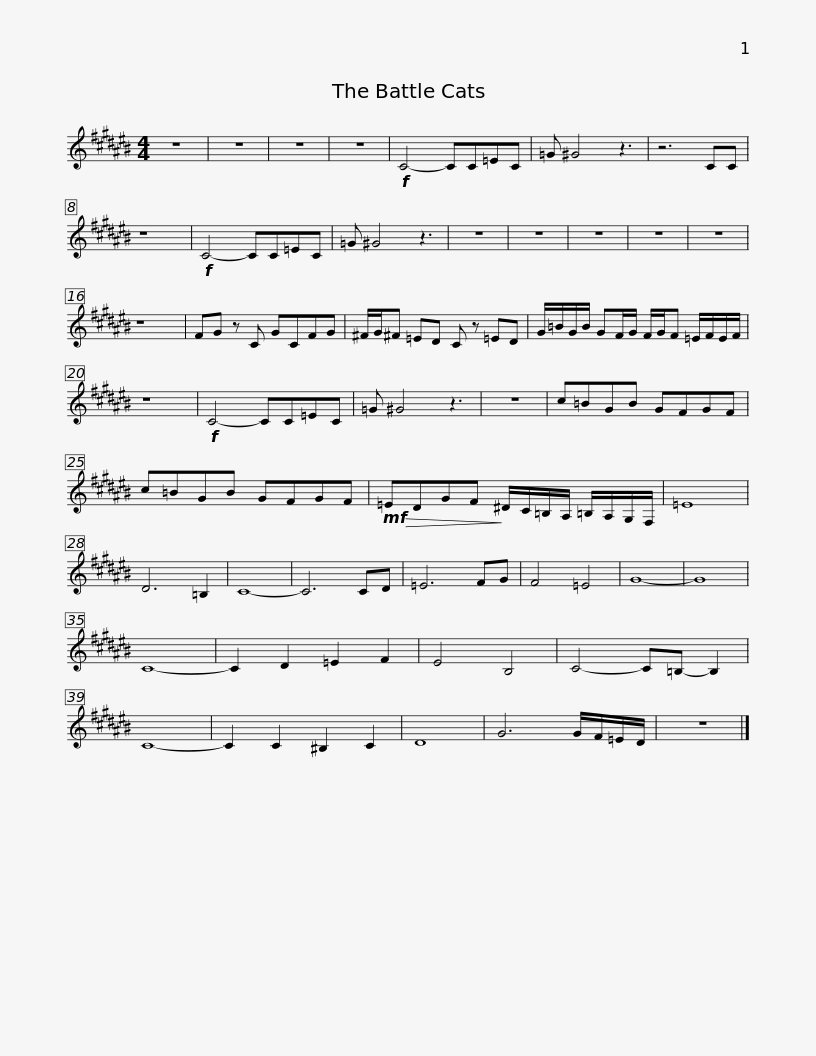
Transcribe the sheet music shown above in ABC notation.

X:1
L:1/8
M:4/4
I:linebreak $
K:none
V:1 treble transpose=-2
V:1
[K:C#] z8 | z8 | z8 | z8 |!f! C4- CC=EC | %5
 =G ^G4 z3 | z6 CC | z8 |!f! C4- CC=EC | =G ^G4 z3 | %10
 z8 |$ z8 | z8 | z8 | z8 | %15
 z8 | FG z C GCFG | ^F/G/^F =ED C z =ED |$ G/=B/G/B/ GF/G/ F/G/F =E/F/E/F/ | z8 | %20
!f! C4- CC=EC | =G ^G4 z3 | z8 | c=BGB GFGF |$ c=BGB GFGF | %25
!mf!!>(! =EDGF!>)! ^D/C/=B,/A,/ =B,/A,/G,/F,/ | =E8 | D6 =B,2 | C8- | C6 CD | %30
 =E6 FG |$ F4 =E4 | G8- | G8 | C8- | %35
 C2 D2 =E2 F2 | E4 B,4 | C4- C=B,- B,2 | C8- | C2 C2 ^B,2 C2 | %40
 D8 | G6 G/F/=E/D/ |$ z8 |] %43
